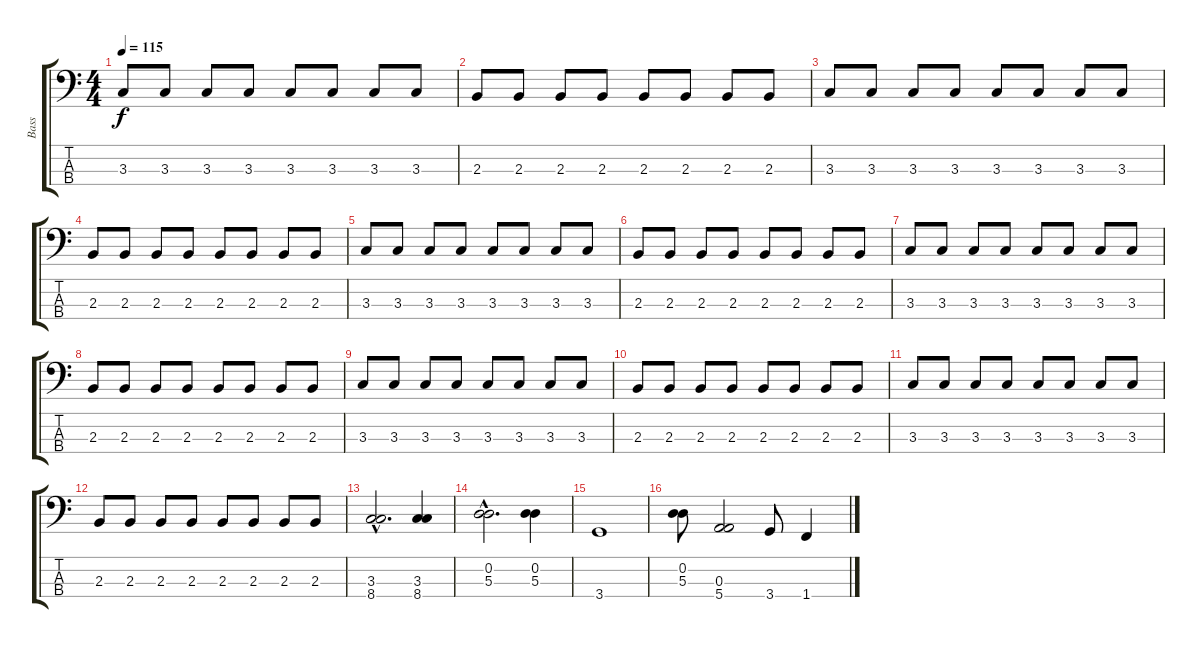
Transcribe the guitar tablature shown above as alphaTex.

\track ("Bass" "Bass") {instrument electricbasspick}
\staff {score tabs}
\tuning (G2 D2 A1 E1) {hide}
\ts (4 4)
\tempo 115
\clef f4
\ks c
3.3.8{dy f} 3.3.8 3.3.8 3.3.8 3.3.8 3.3.8 3.3.8 3.3.8 |
2.3.8 2.3.8 2.3.8 2.3.8 2.3.8 2.3.8 2.3.8 2.3.8 |
3.3.8 3.3.8 3.3.8 3.3.8 3.3.8 3.3.8 3.3.8 3.3.8 |
2.3.8 2.3.8 2.3.8 2.3.8 2.3.8 2.3.8 2.3.8 2.3.8 |
3.3.8 3.3.8 3.3.8 3.3.8 3.3.8 3.3.8 3.3.8 3.3.8 |
2.3.8 2.3.8 2.3.8 2.3.8 2.3.8 2.3.8 2.3.8 2.3.8 |
3.3.8 3.3.8 3.3.8 3.3.8 3.3.8 3.3.8 3.3.8 3.3.8 |
2.3.8 2.3.8 2.3.8 2.3.8 2.3.8 2.3.8 2.3.8 2.3.8 |
3.3.8 3.3.8 3.3.8 3.3.8 3.3.8 3.3.8 3.3.8 3.3.8 |
2.3.8 2.3.8 2.3.8 2.3.8 2.3.8 2.3.8 2.3.8 2.3.8 |
3.3.8 3.3.8 3.3.8 3.3.8 3.3.8 3.3.8 3.3.8 3.3.8 |
2.3.8 2.3.8 2.3.8 2.3.8 2.3.8 2.3.8 2.3.8 2.3.8 |
(3.3{hac} 8.4{hac}).2{d} (3.3 8.4).4 |
(0.2{hac} 5.3{hac}).2{d} (0.2 5.3).4 |
3.4.1 |
(0.2 5.3).8 (0.3 5.4).2 3.4.8 1.4.4
